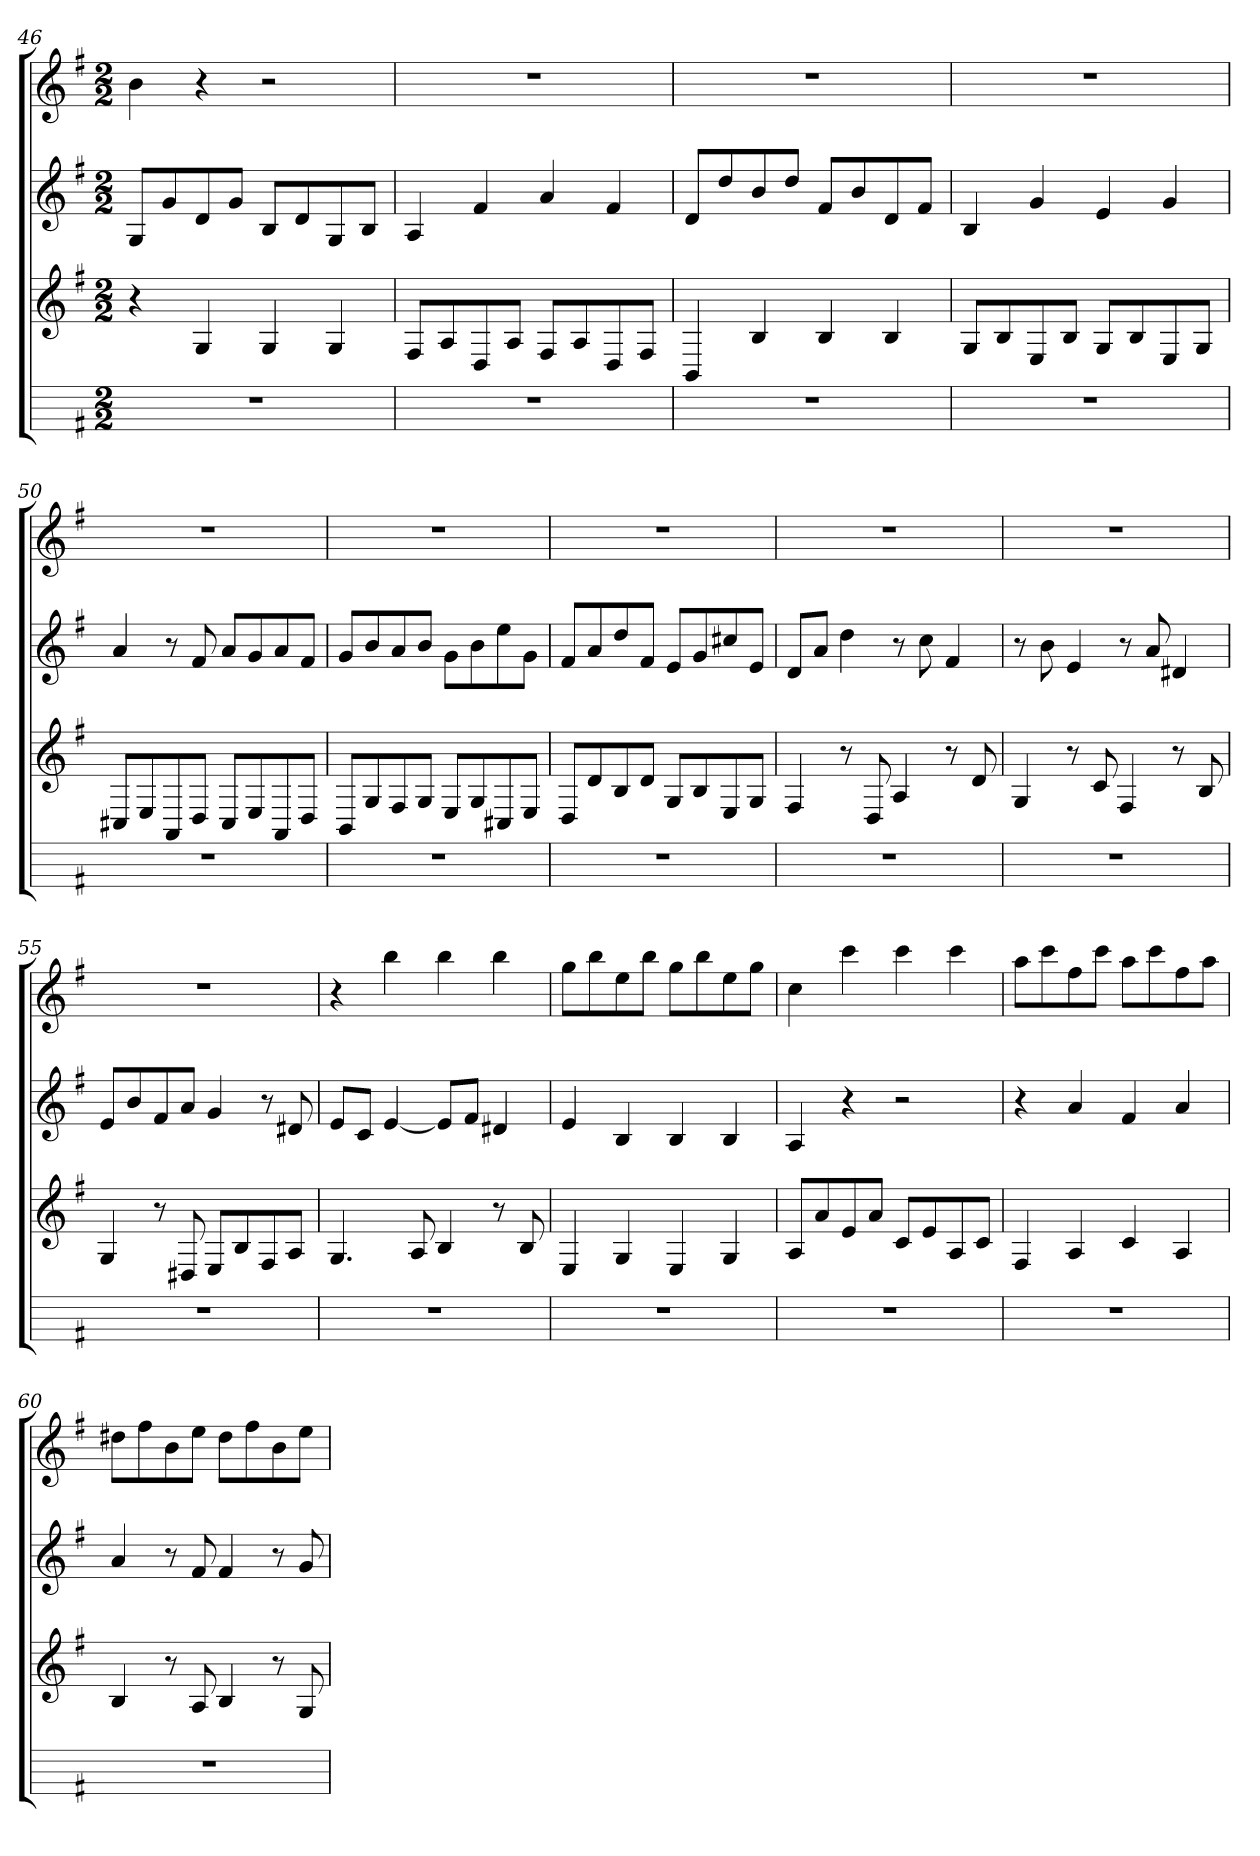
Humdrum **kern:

**kern	**kern	**kern	**kern
*part4	*part3	*part2	*part1
*staff4	*staff3	*staff2	*staff1
*k[f#]	*k[f#]	*k[f#]	*k[f#]
*M2/2	*M2/2	*M2/2	*M2/2
=46	=46	=46	=46
1r	4r	8GL	4b
.	.	8g	.
.	4G	8d	4r
.	.	8gJ	.
.	4G	8BL	2r
.	.	8d	.
.	4G	8G	.
.	.	8BJ	.
=47	=47	=47	=47
1r	8F#L	4A	1r
.	8A	.	.
.	8D	4f#	.
.	8AJ	.	.
.	8F#L	4a	.
.	8A	.	.
.	8D	4f#	.
.	8F#J	.	.
=48	=48	=48	=48
1r	4BB	8dL	1r
.	.	8dd	.
.	4B	8b	.
.	.	8ddJ	.
.	4B	8f#L	.
.	.	8b	.
.	4B	8d	.
.	.	8f#J	.
=49	=49	=49	=49
1r	8GL	4B	1r
.	8B	.	.
.	8E	4g	.
.	8BJ	.	.
.	8GL	4e	.
.	8B	.	.
.	8E	4g	.
.	8GJ	.	.
=50	=50	=50	=50
1r	8C#XL	4a	1r
.	8E	.	.
.	8AA	8r	.
.	8DJ	8f#	.
.	8C#L	8aL	.
.	8E	8g	.
.	8AA	8a	.
.	8DJ	8f#J	.
=51	=51	=51	=51
1r	8BBL	8gL	1r
.	8G	8b	.
.	8F#	8a	.
.	8GJ	8bJ	.
.	8EL	8gL	.
.	8G	8b	.
.	8C#X	8ee	.
.	8EJ	8gJ	.
=52	=52	=52	=52
1r	8DL	8f#L	1r
.	8d	8a	.
.	8B	8dd	.
.	8dJ	8f#J	.
.	8GL	8eL	.
.	8B	8g	.
.	8E	8cc#X	.
.	8GJ	8eJ	.
=53	=53	=53	=53
1r	4F#	8dL	1r
.	.	8aJ	.
.	8r	4dd	.
.	8D	.	.
.	4A	8r	.
.	.	8cc	.
.	8r	4f#	.
.	8d	.	.
=54	=54	=54	=54
1r	4G	8r	1r
.	.	8b	.
.	8r	4e	.
.	8c	.	.
.	4F#	8r	.
.	.	8a	.
.	8r	4d#X	.
.	8B	.	.
=55	=55	=55	=55
1r	4G	8eL	1r
.	.	8b	.
.	8r	8f#	.
.	8D#X	8aJ	.
.	8EL	4g	.
.	8B	.	.
.	8F#	8r	.
.	8AJ	8d#X	.
=56	=56	=56	=56
1r	4.G	8eL	4r
.	.	8cJ	.
.	.	[4e	4bb
.	8A	.	.
.	4B	8eL]	4bb
.	.	8f#J	.
.	8r	4d#X	4bb
.	8B	.	.
=57	=57	=57	=57
1r	4E	4e	8ggL
.	.	.	8bb
.	4G	4B	8ee
.	.	.	8bbJ
.	4E	4B	8ggL
.	.	.	8bb
.	4G	4B	8ee
.	.	.	8ggJ
=58	=58	=58	=58
1r	8AL	4A	4cc
.	8a	.	.
.	8e	4r	4ccc
.	8aJ	.	.
.	8cL	2r	4ccc
.	8e	.	.
.	8A	.	4ccc
.	8cJ	.	.
=59	=59	=59	=59
1r	4F#	4r	8aaL
.	.	.	8ccc
.	4A	4a	8ff#
.	.	.	8cccJ
.	4c	4f#	8aaL
.	.	.	8ccc
.	4A	4a	8ff#
.	.	.	8aaJ
=60	=60	=60	=60
1r	4B	4a	8dd#XL
.	.	.	8ff#
.	8r	8r	8b
.	8A	8f#	8eeJ
.	4B	4f#	8dd#L
.	.	.	8ff#
.	8r	8r	8b
.	8G	8g	8eeJ
=	=	=	=
*-	*-	*-	*-
